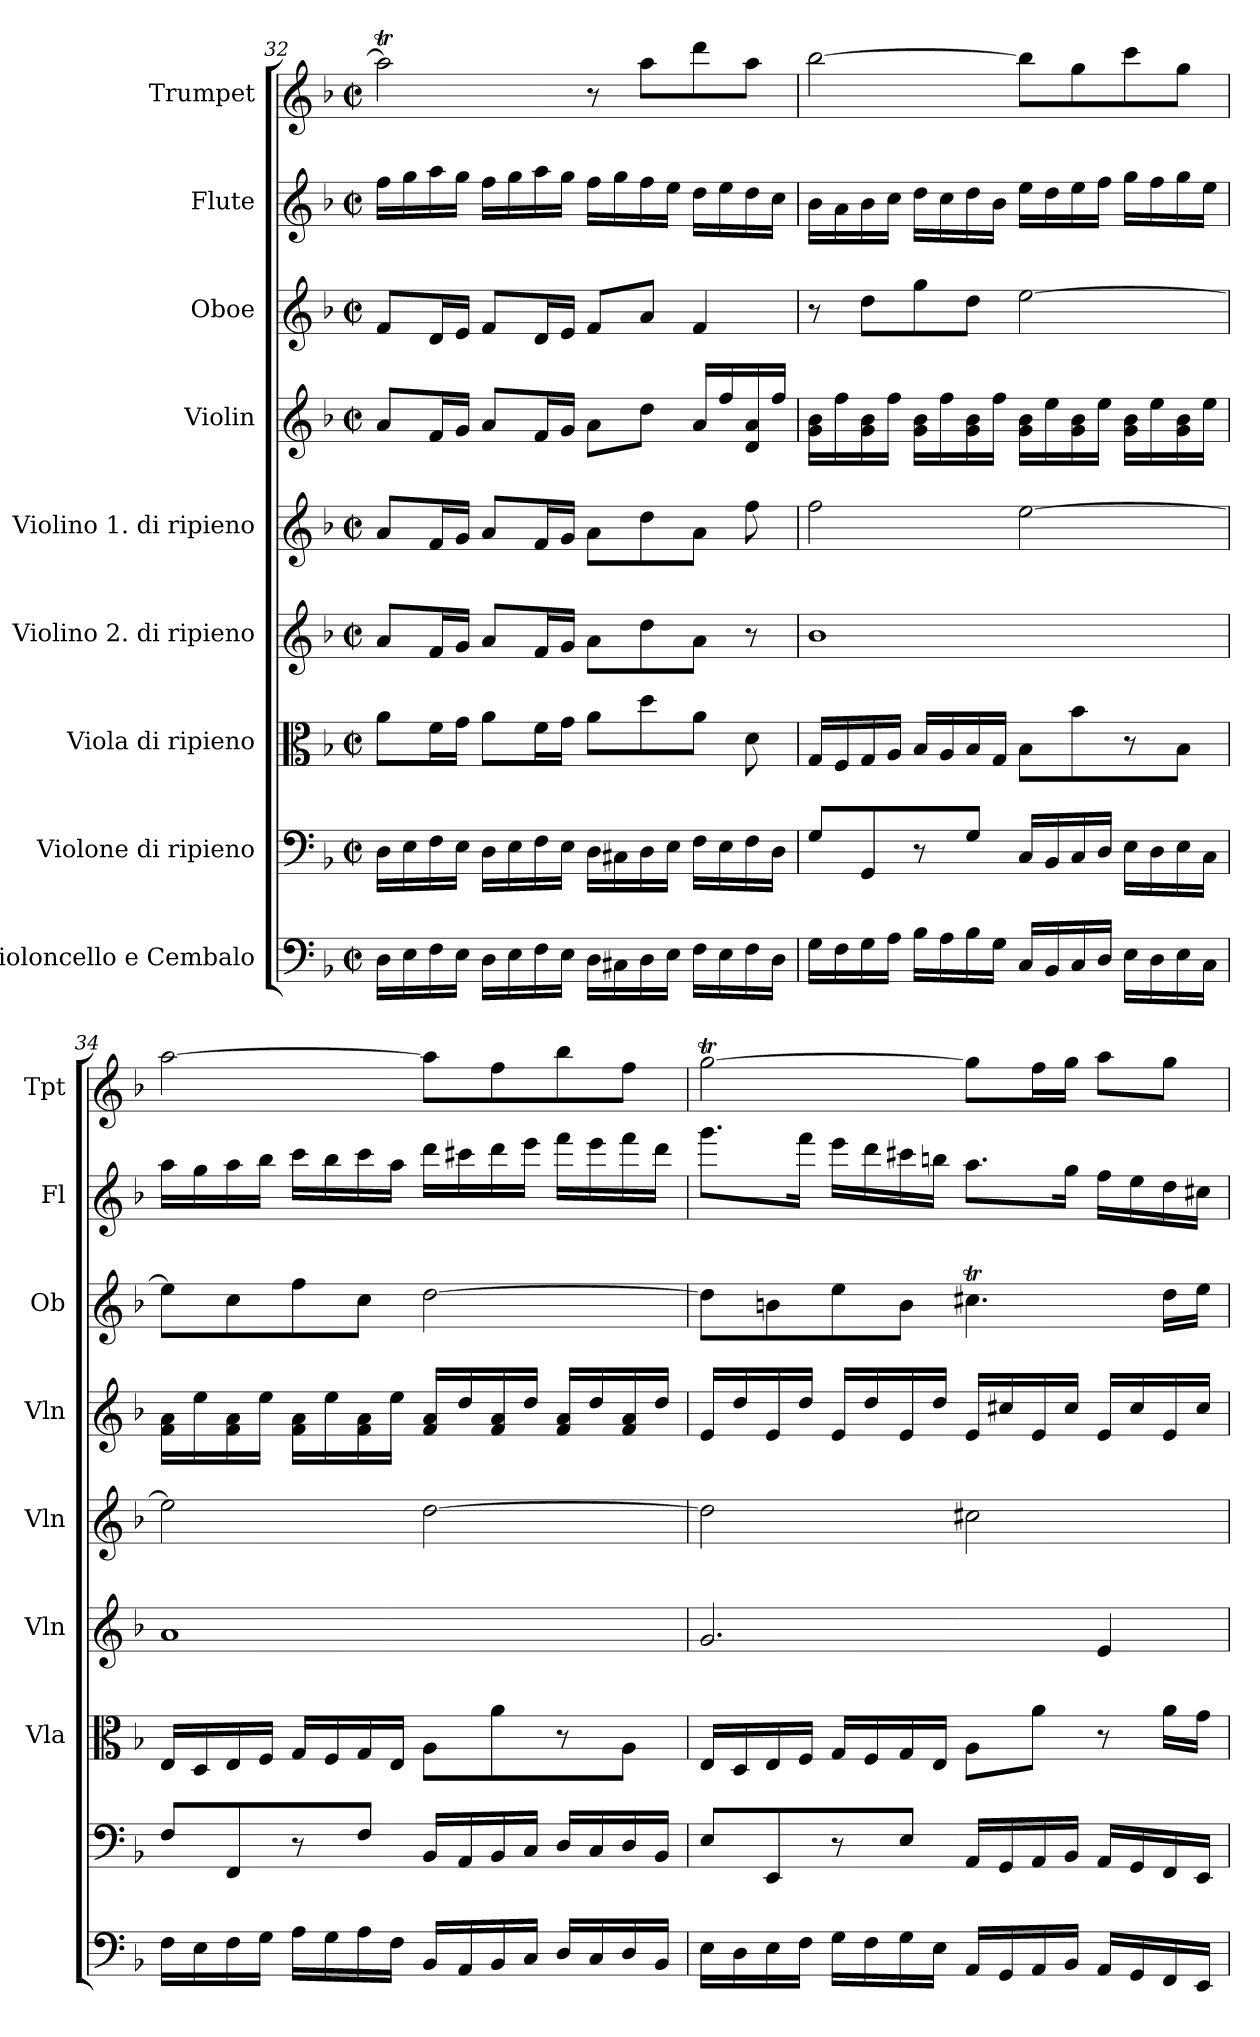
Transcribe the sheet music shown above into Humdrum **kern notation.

**kern	**kern	**kern	**kern	**kern	**kern	**kern	**kern	**kern
*part9	*part8	*part7	*part6	*part5	*part4	*part3	*part2	*part1
*staff9	*staff8	*staff7	*staff6	*staff5	*staff4	*staff3	*staff2	*staff1
*I"Violoncello e Cembalo	*I"Violone di ripieno	*I"Viola di ripieno	*I"Violino 2. di ripieno	*I"Violino 1. di ripieno	*I"Violin	*I"Oboe	*I"Flute	*I"Trumpet
*	*	*I'Vla	*I'Vln	*I'Vln	*I'Vln	*I'Ob	*I'Fl	*I'Tpt
*clefF4	*clefF4	*clefC3	*clefG2	*clefG2	*clefG2	*clefG2	*clefG2	*clefG2
*k[b-]	*k[b-]	*k[b-]	*k[b-]	*k[b-]	*k[b-]	*k[b-]	*k[b-]	*k[b-]
*F:	*F:	*F:	*F:	*F:	*F:	*F:	*F:	*F:
*M2/2	*M2/2	*M2/2	*M2/2	*M2/2	*M2/2	*M2/2	*M2/2	*M2/2
*met(c|)	*met(c|)	*met(c|)	*met(c|)	*met(c|)	*met(c|)	*met(c|)	*met(c|)	*met(c|)
=32	=32	=32	=32	=32	=32	=32	=32	=32
16DLL	16DLL	8aL	8aL	8aL	8aL	8fL	16ffLL	2aat]
16E	16E	.	.	.	.	.	16gg	.
16F	16F	16fL	16fL	16fL	16fL	16dL	16aa	.
16EJJ	16EJJ	16gJJ	16gJJ	16gJJ	16gJJ	16eJJ	16ggJJ	.
16DLL	16DLL	8aL	8aL	8aL	8aL	8fL	16ffLL	.
16E	16E	.	.	.	.	.	16gg	.
16F	16F	16fL	16fL	16fL	16fL	16dL	16aa	.
16EJJ	16EJJ	16gJJ	16gJJ	16gJJ	16gJJ	16eJJ	16ggJJ	.
16DLL	16DLL	8aL	8aL	8aL	8aL	8fL	16ffLL	8r
16C#X	16C#X	.	.	.	.	.	16gg	.
16D	16D	8dd	8dd	8dd	8ddJ	8aJ	16ff	8aaL
16EJJ	16EJJ	.	.	.	.	.	16eeJJ	.
16FLL	16FLL	8aJ	8aJ	8aJ	16aLL	4f	16ddLL	8ddd
16E	16E	.	.	.	16ff	.	16ee	.
16F	16F	8d	8r	8ff	16d 16a	.	16dd	8aaJ
16DJJ	16DJJ	.	.	.	16ffJJ	.	16ccJJ	.
=33	=33	=33	=33	=33	=33	=33	=33	=33
16GLL	8GL	16GLL	1b-	2ff	16g 16b-LL	8r	16b-LL	[2bb-
16F	.	16F	.	.	16ff	.	16a	.
16G	8GG	16G	.	.	16g 16b-	8ddL	16b-	.
16AJJ	.	16AJJ	.	.	16ffJJ	.	16ccJJ	.
16B-LL	8r	16B-LL	.	.	16g 16b-LL	8gg	16ddLL	.
16A	.	16A	.	.	16ff	.	16cc	.
16B-	8GJ	16B-	.	.	16g 16b-	8ddJ	16dd	.
16GJJ	.	16GJJ	.	.	16ffJJ	.	16b-JJ	.
16CLL	16CLL	8B-L	.	[2ee	16g 16b-LL	[2ee	16eeLL	8bb-L]
16BB-	16BB-	.	.	.	16ee	.	16dd	.
16C	16C	8b-	.	.	16g 16b-	.	16ee	8gg
16DJJ	16DJJ	.	.	.	16eeJJ	.	16ffJJ	.
16ELL	16ELL	8r	.	.	16g 16b-LL	.	16ggLL	8ccc
16D	16D	.	.	.	16ee	.	16ff	.
16E	16E	8B-J	.	.	16g 16b-	.	16gg	8ggJ
16CJJ	16CJJ	.	.	.	16eeJJ	.	16eeJJ	.
=34	=34	=34	=34	=34	=34	=34	=34	=34
16FLL	8FL	16ELL	1a	2ee]	16f 16aLL	8eeL]	16aaLL	[2aa
16E	.	16D	.	.	16ee	.	16gg	.
16F	8FF	16E	.	.	16f 16a	8cc	16aa	.
16GJJ	.	16FJJ	.	.	16eeJJ	.	16bb-JJ	.
16ALL	8r	16GLL	.	.	16f 16aLL	8ff	16cccLL	.
16G	.	16F	.	.	16ee	.	16bb-	.
16A	8FJ	16G	.	.	16f 16a	8ccJ	16ccc	.
16FJJ	.	16EJJ	.	.	16eeJJ	.	16aaJJ	.
16BB-LL	16BB-LL	8AL	.	[2dd	16f 16aLL	[2dd	16dddLL	8aaL]
16AA	16AA	.	.	.	16dd	.	16ccc#X	.
16BB-	16BB-	8a	.	.	16f 16a	.	16ddd	8ff
16CJJ	16CJJ	.	.	.	16ddJJ	.	16eeeJJ	.
16DLL	16DLL	8r	.	.	16f 16aLL	.	16fffLL	8bb-
16C	16C	.	.	.	16dd	.	16eee	.
16D	16D	8AJ	.	.	16f 16a	.	16fff	8ffJ
16BB-JJ	16BB-JJ	.	.	.	16ddJJ	.	16dddJJ	.
=35	=35	=35	=35	=35	=35	=35	=35	=35
16ELL	8EL	16ELL	2.g	2dd]	16eLL	8ddL]	8.gggL	[2ggT
16D	.	16D	.	.	16dd	.	.	.
16E	8EE	16E	.	.	16e	8bn	.	.
16FJJ	.	16FJJ	.	.	16ddJJ	.	16fffJk	.
16GLL	8r	16GLL	.	.	16eLL	8ee	16eeeLL	.
16F	.	16F	.	.	16dd	.	16ddd	.
16G	8EJ	16G	.	.	16e	8bJ	16ccc#X	.
16EJJ	.	16EJJ	.	.	16ddJJ	.	16bbnJJ	.
16AALL	16AALL	8AL	.	2cc#X	16eLL	4.cc#Xt	8.aaL	8ggL]
16GG	16GG	.	.	.	16cc#X	.	.	.
16AA	16AA	8aJ	.	.	16e	.	.	16ffL
16BB-JJ	16BB-JJ	.	.	.	16cc#JJ	.	16ggJk	16ggJJ
16AALL	16AALL	8r	4e	.	16eLL	.	16ffLL	8aaL
16GG	16GG	.	.	.	16cc#	.	16ee	.
16FF	16FF	16aLL	.	.	16e	16ddLL	16dd	8ggJ
16EEJJ	16EEJJ	16gJJ	.	.	16cc#JJ	16eeJJ	16cc#XJJ	.
=	=	=	=	=	=	=	=	=
*-	*-	*-	*-	*-	*-	*-	*-	*-
